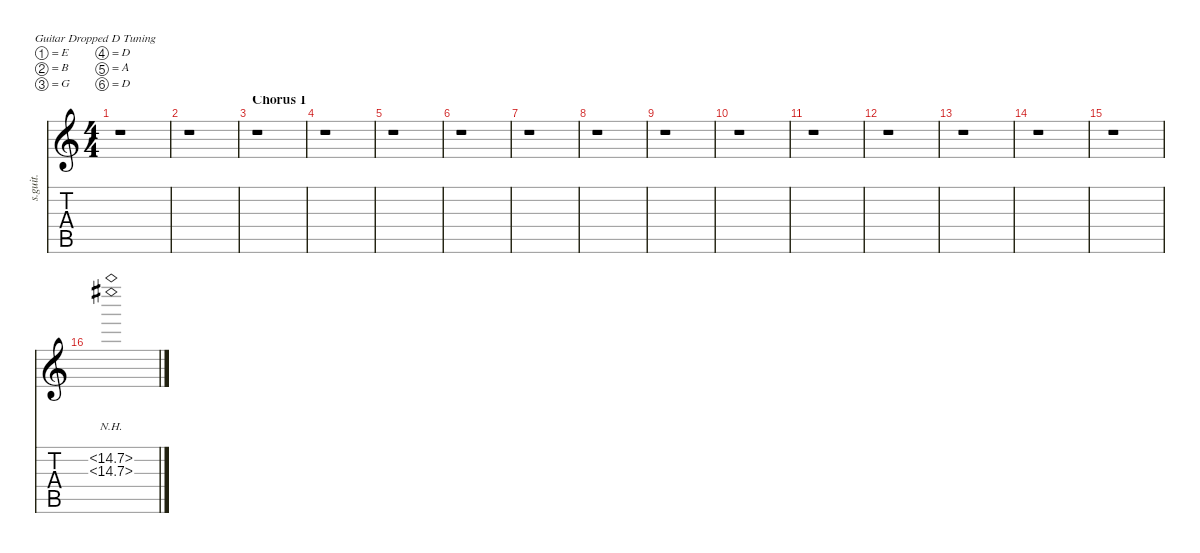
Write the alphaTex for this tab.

\defaultSystemsLayout 4
\hideDynamics
\bracketExtendMode nobrackets
\track ("Backing Guitar 2" "s.guit.") {instrument distortionguitar}
\staff {score tabs}
\tuning (E4 B3 G3 D3 A2 D2)
\ts (4 4)
\tempo (130 hide)
\clef g2
\ks c
r.1{dy f} |
r.1 |
\section ("" "Chorus 1")
r.1 |
r.1 |
r.1 |
r.1 |
r.1 |
r.1 |
r.1 |
r.1 |
r.1 |
r.1 |
r.1 |
r.1 |
r.1 |
(15.2{nh} 15.3{nh acc #}).1{lyrics (0 "") lyrics (1 "") lyrics (2 "") lyrics (3 "") lyrics (4 "")}
